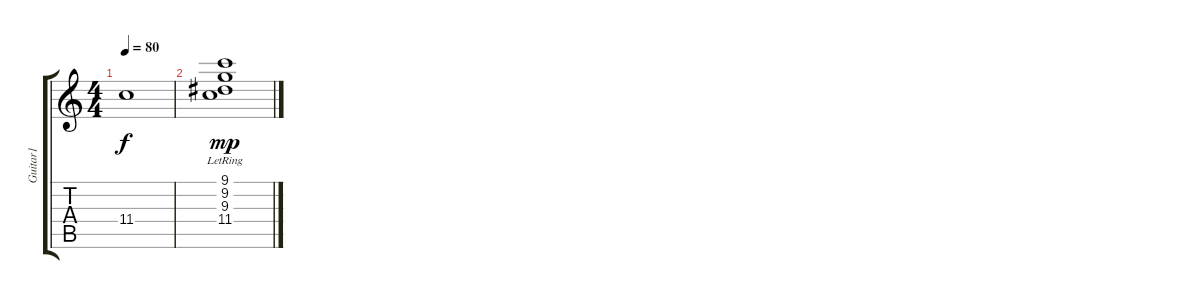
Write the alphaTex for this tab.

\track ("Guitar1" "Guitar1") {instrument overdrivenguitar}
\staff {score tabs}
\tuning (Eb4 Bb3 Gb3 Db3 Ab2 Eb2) {hide}
\ts (4 4)
\tempo 80
\clef g2
\ks c
11.4{t}.1{dy f} |
(9.1{lr} 9.2{lr} 9.3{lr} 11.4{lr}).1{dy mp}
